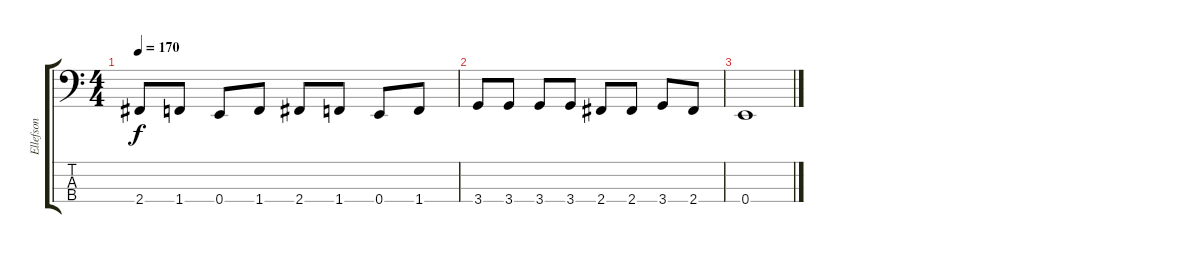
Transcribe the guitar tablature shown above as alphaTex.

\track ("Ellefson" "Ellefson") {instrument electricbasspick}
\staff {score tabs}
\tuning (G2 D2 A1 E1) {hide}
\ts (4 4)
\tempo 170
\clef f4
\ks c
2.4.8{dy f} 1.4.8 0.4.8 1.4.8 2.4.8 1.4.8 0.4.8 1.4.8 |
3.4.8 3.4.8 3.4.8 3.4.8 2.4.8 2.4.8 3.4.8 2.4.8 |
0.4.1
